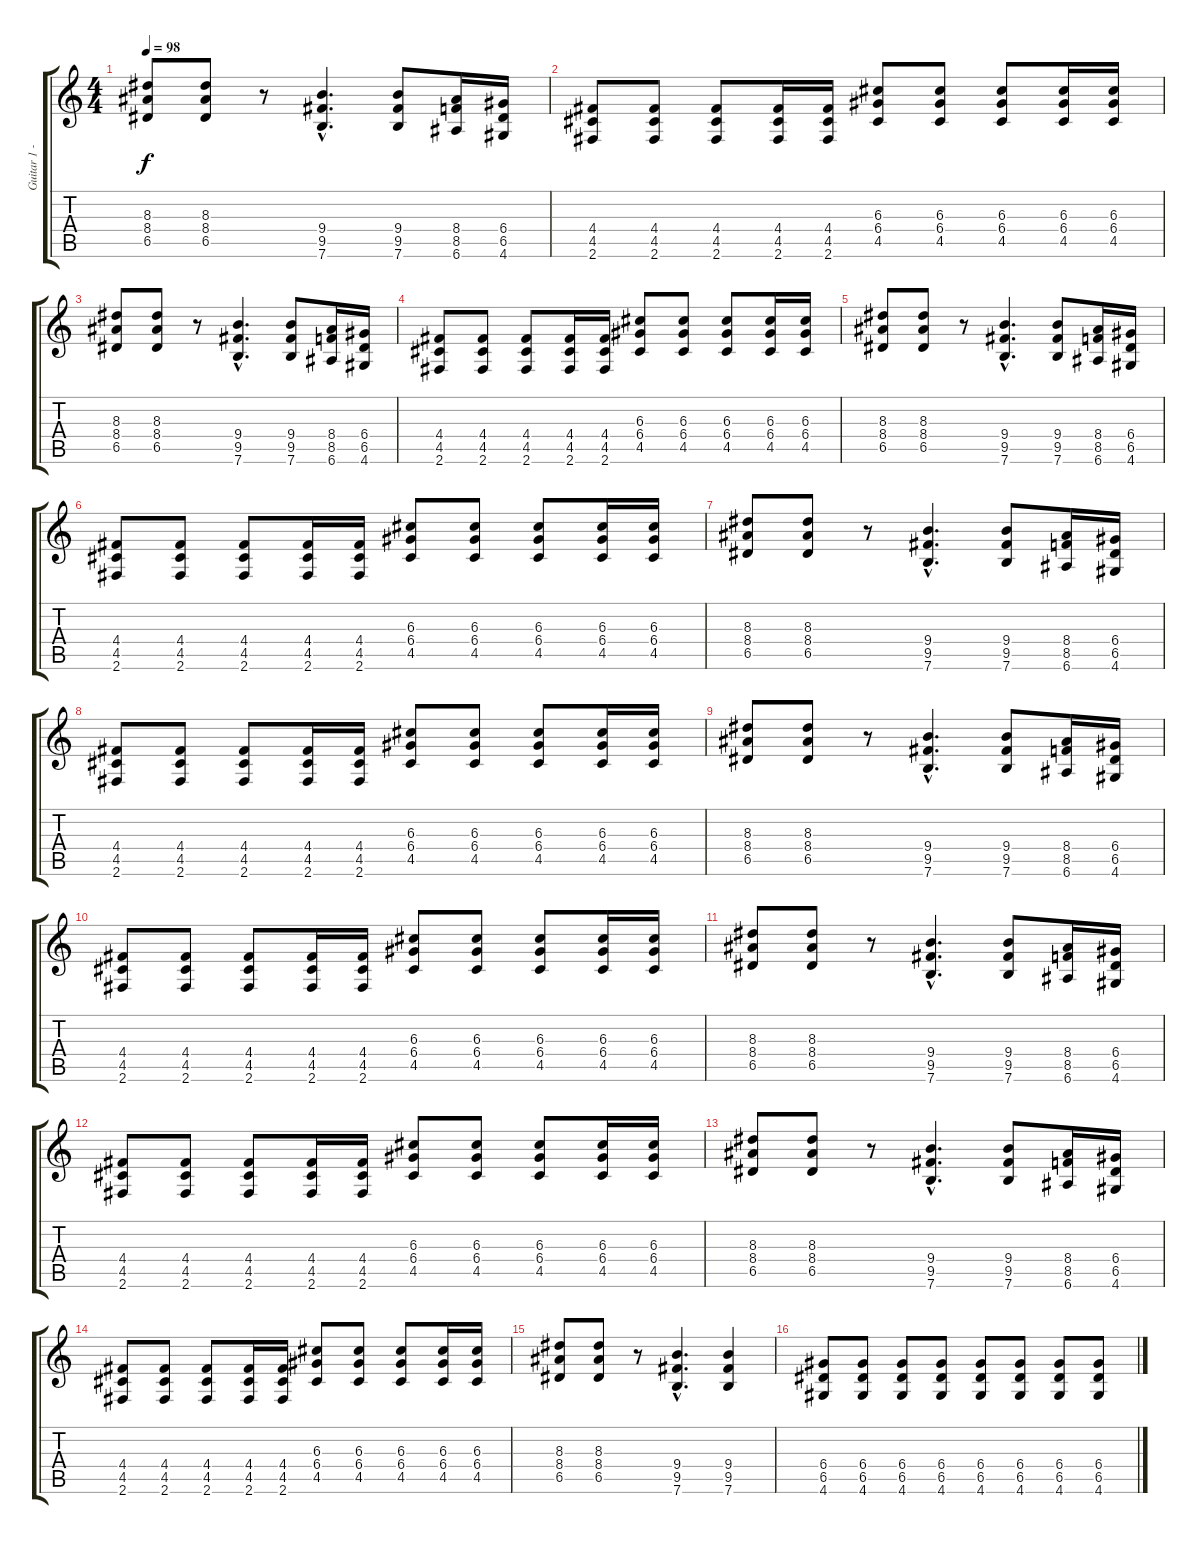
\track ("Guitar 1 - Electric" "Guitar 1 -") {instrument electricguitarclean}
\staff {score tabs}
\tuning (E4 B3 G3 D3 A2 E2) {hide}
\ts (4 4)
\tempo 98
\clef g2
\ks c
(8.3 8.4 6.5).8{dy f} (8.3 8.4 6.5).8 r.8 (9.4{hac} 9.5{hac} 7.6{hac}).4{d} (9.4 9.5 7.6).8 (8.4 8.5 6.6).16 (6.4 6.5 4.6).16 |
(4.4 4.5 2.6).8 (4.4 4.5 2.6).8 (4.4 4.5 2.6).8 (4.4 4.5 2.6).16 (4.4 4.5 2.6).16 (6.3 6.4 4.5).8 (6.3 6.4 4.5).8 (6.3 6.4 4.5).8 (6.3 6.4 4.5).16 (6.3 6.4 4.5).16 |
(8.3 8.4 6.5).8 (8.3 8.4 6.5).8 r.8 (9.4{hac} 9.5{hac} 7.6{hac}).4{d} (9.4 9.5 7.6).8 (8.4 8.5 6.6).16 (6.4 6.5 4.6).16 |
(4.4 4.5 2.6).8 (4.4 4.5 2.6).8 (4.4 4.5 2.6).8 (4.4 4.5 2.6).16 (4.4 4.5 2.6).16 (6.3 6.4 4.5).8 (6.3 6.4 4.5).8 (6.3 6.4 4.5).8 (6.3 6.4 4.5).16 (6.3 6.4 4.5).16 |
(8.3 8.4 6.5).8 (8.3 8.4 6.5).8 r.8 (9.4{hac} 9.5{hac} 7.6{hac}).4{d} (9.4 9.5 7.6).8 (8.4 8.5 6.6).16 (6.4 6.5 4.6).16 |
(4.4 4.5 2.6).8 (4.4 4.5 2.6).8 (4.4 4.5 2.6).8 (4.4 4.5 2.6).16 (4.4 4.5 2.6).16 (6.3 6.4 4.5).8 (6.3 6.4 4.5).8 (6.3 6.4 4.5).8 (6.3 6.4 4.5).16 (6.3 6.4 4.5).16 |
(8.3 8.4 6.5).8 (8.3 8.4 6.5).8 r.8 (9.4{hac} 9.5{hac} 7.6{hac}).4{d} (9.4 9.5 7.6).8 (8.4 8.5 6.6).16 (6.4 6.5 4.6).16 |
(4.4 4.5 2.6).8 (4.4 4.5 2.6).8 (4.4 4.5 2.6).8 (4.4 4.5 2.6).16 (4.4 4.5 2.6).16 (6.3 6.4 4.5).8 (6.3 6.4 4.5).8 (6.3 6.4 4.5).8 (6.3 6.4 4.5).16 (6.3 6.4 4.5).16 |
(8.3 8.4 6.5).8 (8.3 8.4 6.5).8 r.8 (9.4{hac} 9.5{hac} 7.6{hac}).4{d} (9.4 9.5 7.6).8 (8.4 8.5 6.6).16 (6.4 6.5 4.6).16 |
(4.4 4.5 2.6).8 (4.4 4.5 2.6).8 (4.4 4.5 2.6).8 (4.4 4.5 2.6).16 (4.4 4.5 2.6).16 (6.3 6.4 4.5).8 (6.3 6.4 4.5).8 (6.3 6.4 4.5).8 (6.3 6.4 4.5).16 (6.3 6.4 4.5).16 |
(8.3 8.4 6.5).8 (8.3 8.4 6.5).8 r.8 (9.4{hac} 9.5{hac} 7.6{hac}).4{d} (9.4 9.5 7.6).8 (8.4 8.5 6.6).16 (6.4 6.5 4.6).16 |
(4.4 4.5 2.6).8 (4.4 4.5 2.6).8 (4.4 4.5 2.6).8 (4.4 4.5 2.6).16 (4.4 4.5 2.6).16 (6.3 6.4 4.5).8 (6.3 6.4 4.5).8 (6.3 6.4 4.5).8 (6.3 6.4 4.5).16 (6.3 6.4 4.5).16 |
(8.3 8.4 6.5).8 (8.3 8.4 6.5).8 r.8 (9.4{hac} 9.5{hac} 7.6{hac}).4{d} (9.4 9.5 7.6).8 (8.4 8.5 6.6).16 (6.4 6.5 4.6).16 |
(4.4 4.5 2.6).8 (4.4 4.5 2.6).8 (4.4 4.5 2.6).8 (4.4 4.5 2.6).16 (4.4 4.5 2.6).16 (6.3 6.4 4.5).8 (6.3 6.4 4.5).8 (6.3 6.4 4.5).8 (6.3 6.4 4.5).16 (6.3 6.4 4.5).16 |
(8.3 8.4 6.5).8 (8.3 8.4 6.5).8 r.8 (9.4{hac} 9.5{hac} 7.6{hac}).4{d} (9.4 9.5 7.6).4 |
(6.4 6.5 4.6).8 (6.4 6.5 4.6).8 (6.4 6.5 4.6).8 (6.4 6.5 4.6).8 (6.4 6.5 4.6).8 (6.4 6.5 4.6).8 (6.4 6.5 4.6).8 (6.4 6.5 4.6).8
